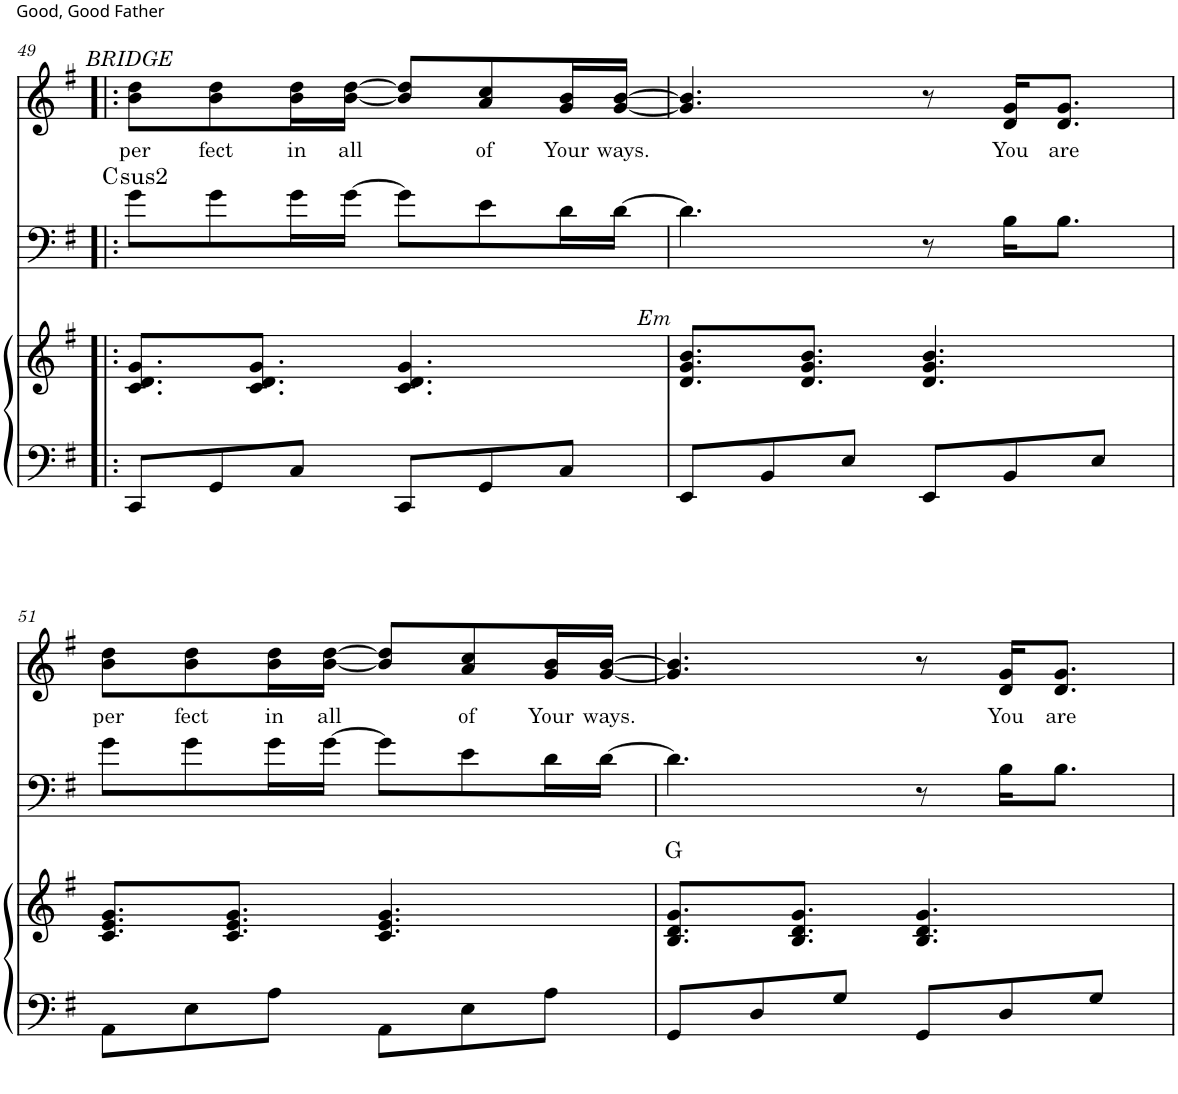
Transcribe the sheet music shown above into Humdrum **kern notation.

**kern	**kern	**harte	**kern	**harte	**kern	**text
*part3	*part3	*part3	*part2	*part2	*part1	*part1
*staff4	*staff3	*	*staff2	*	*staff1	*staff1
!!LO:PB:g=z
*clefF4	*clefG2	*	*clefF4	*	*clefG2	*
*k[f#]	*k[f#]	*	*k[f#]	*	*k[f#]	*
*M6/8	*M6/8	*	*M6/8	*	*M6/8	*
=49!|:	=49!|:	=49!|:	=49!|:	=49!|:	=49!|:	=49!|:
!	!	!	!	!	!LO:TX:a:i:t=BRIDGE	!
!	!	!	!	!LO:H:kt=2	!	!LO:LY:b
8CC/L	8.c/ 8.d/ 8.g/L	.	8g\L	C:(1,2,5)	8b\ 8dd\L	per
!	!	!	!	!	!	!LO:LY:b
8GG/	.	.	8g\	.	8b\ 8dd\	fect
.	8.c/ 8.d/ 8.g/J	.	.	.	.	.
!	!	!	!	!	!	!LO:LY:b
8C/J	.	.	16g\L	.	16b\ 16dd\L	in
!	!	!	!	!	!	!LO:LY:b
.	.	.	[16g\JJ	.	[16b\ [16dd\JJ	all
8CC/L	4.c/ 4.d/ 4.g/	.	8g\L]	.	8b/] 8dd/]L	.
!	!	!	!	!	!	!LO:LY:b
8GG/	.	.	8e\	.	8a/ 8cc/	of
!	!	!	!	!	!	!LO:LY:b
8C/J	.	.	16d\L	.	16g/ 16b/L	Your
!	!	!	!	!	!	!LO:LY:b
.	.	.	[16d\JJ	.	[16g/ [16b/JJ	ways.
=50	=50	=50	=50	=50	=50	=50
!	!LO:TX:a:i:t=Em	!	!	!	!	!
8EE/L	8.d/ 8.g/ 8.b/L	.	4.d\]	.	4.g/] 4.b/]	.
8BB/	.	.	.	.	.	.
.	8.d/ 8.g/ 8.b/J	.	.	.	.	.
8E/J	.	.	.	.	.	.
8EE/L	4.d/ 4.g/ 4.b/	.	8r	.	8r	.
!	!	!	!	!	!	!LO:LY:b
8BB/	.	.	16B\KL	.	16d/ 16g/KL	You
!	!	!	!	!	!	!LO:LY:b
.	.	.	8.B\J	.	8.d/ 8.g/J	are
8E/J	.	.	.	.	.	.
!!LO:LB:g=z
=51	=51	=51	=51	=51	=51	=51
!	!	!	!	!	!	!LO:LY:b
8AA\L	8.c/ 8.e/ 8.g/L	.	8g\L	.	8b\ 8dd\L	per
!	!	!	!	!	!	!LO:LY:b
8E\	.	.	8g\	.	8b\ 8dd\	fect
.	8.c/ 8.e/ 8.g/J	.	.	.	.	.
!	!	!	!	!	!	!LO:LY:b
8A\J	.	.	16g\L	.	16b\ 16dd\L	in
!	!	!	!	!	!	!LO:LY:b
.	.	.	[16g\JJ	.	[16b\ [16dd\JJ	all
8AA\L	4.c/ 4.e/ 4.g/	.	8g\L]	.	8b/] 8dd/]L	.
!	!	!	!	!	!	!LO:LY:b
8E\	.	.	8e\	.	8a/ 8cc/	of
!	!	!	!	!	!	!LO:LY:b
8A\J	.	.	16d\L	.	16g/ 16b/L	Your
!	!	!	!	!	!	!LO:LY:b
.	.	.	[16d\JJ	.	[16g/ [16b/JJ	ways.
=52	=52	=52	=52	=52	=52	=52
8GG/L	8.B/ 8.d/ 8.g/L	G:maj	4.d\]	.	4.g/] 4.b/]	.
8D/	.	.	.	.	.	.
.	8.B/ 8.d/ 8.g/J	.	.	.	.	.
8G/J	.	.	.	.	.	.
8GG/L	4.B/ 4.d/ 4.g/	.	8r	.	8r	.
!	!	!	!	!	!	!LO:LY:b
8D/	.	.	16B\KL	.	16d/ 16g/KL	You
!	!	!	!	!	!	!LO:LY:b
.	.	.	8.B\J	.	8.d/ 8.g/J	are
8G/J	.	.	.	.	.	.
=	=	=	=	=	=	=
*-	*-	*-	*-	*-	*-	*-
